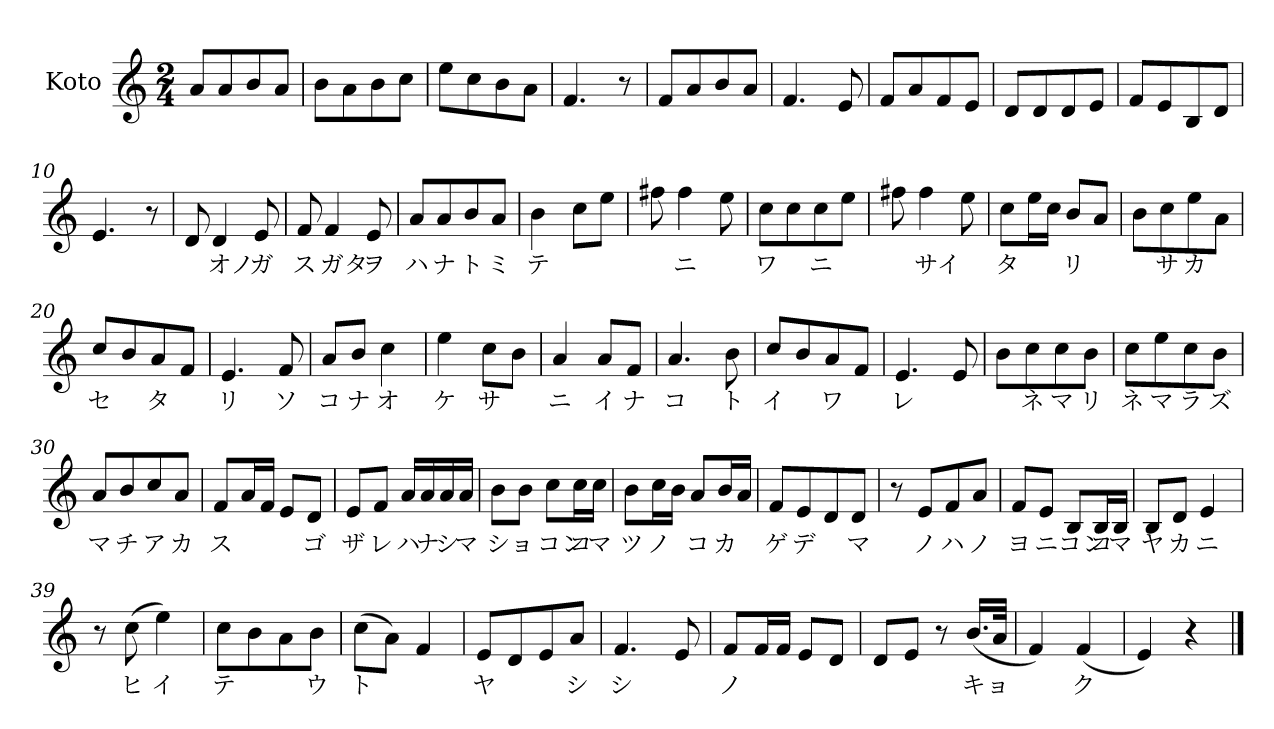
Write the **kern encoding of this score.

**kern	**text
*part1	*part1
*staff1	*staff1
*I"Koto	*
*clefG2	*
*k[]	*
*C:	*
*M2/4	*
=1	=1
8a/L	.
8a/	.
8b/	.
8a/J	.
=2	=2
8b\L	.
8a\	.
8b\	.
8cc\J	.
=3	=3
8ee\L	.
8cc\	.
8b\	.
8a\J	.
=4	=4
4.f/	.
8r	.
=5	=5
8f/L	.
8a/	.
8b/	.
8a/J	.
=6	=6
4.f/	.
8e/	.
!!LO:LB:g=z
=7	=7
8f/L	.
8a/	.
8f/	.
8e/J	.
=8	=8
8d/L	.
8d/	.
8d/	.
8e/J	.
=9	=9
8f/L	.
8e/	.
8B/	.
8d/J	.
=10	=10
4.e/	.
8r	.
=11	=11
8d/	.
4d/	オノ
8e/	ガ
=12	=12
8f/	ス
4f/	ガタ
8e/	ヲ
!!LO:LB:g=z
=13	=13
8a/L	ハ
8a/	ナ
8b/	ト
8a/J	ミ
=14	=14
4b\	テ
8cc\L	.
8ee\J	.
=15	=15
8ff#X\	.
4ff#\	ニ
8ee\	.
=16	=16
8cc\L	ワ
8cc\	.
8cc\	ニ
8ee\J	.
=17	=17
8ff#X\	.
4ff#\	サイ
8ee\	.
=18	=18
8cc\L	タ
16ee\L	.
16cc\JJ	.
8b/L	リ
8a/J	.
!!LO:LB:g=z
=19	=19
8b\L	.
8cc\	サ
8ee\	カ
8a\J	.
=20	=20
8cc/L	セ
8b/	.
8a/	タ
8f/J	.
=21	=21
4.e/	リ
8f/	ソ
=22	=22
8a/L	コ
8b/J	ナ
4cc\	オ
=23	=23
4ee\	ケ
8cc\L	サ
8b\J	.
=24	=24
4a/	ニ
8a/L	イ
8f/J	ナ
!!LO:LB:g=z
=25	=25
4.a/	コ
8b\	ト
=26	=26
8cc/L	イ
8b/	.
8a/	ワ
8f/J	.
=27	=27
4.e/	レ
8e/	.
=28	=28
8b\L	.
8cc\	ネ
8cc\	マ
8b\J	リ
=29	=29
8cc\L	ネ
8ee\	マ
8cc\	ラ
8b\J	ズ
=30	=30
8a/L	マ
8b/	チ
8cc/	ア
8a/J	カ
!!LO:LB:g=z
=31	=31
8f/L	ス
16a/L	.
16f/JJ	.
8e/L	.
8d/J	ゴ
=32	=32
8e/L	ザ
8f/J	レ
16a/LL	ハ
16a/	ナ
16a/	シ
16a/JJ	マ
=33	=33
8b\L	ショ
8b\J	.
8cc\L	コン
16cc\L	コ
16cc\JJ	マ
=34	=34
8b\L	ツ
16cc\L	ノ
16b\JJ	.
8a/L	コ
16b/L	カ
16a/JJ	.
=35	=35
8f/L	ゲ
8e/	デ
8d/	.
8d/J	マ
!!LO:LB:g=z
=36	=36
8r	.
8e/L	ノ
8f/	ハ
8a/J	ノ
=37	=37
8f/L	ヨ
8e/J	ニ
8B/L	コン
16B/L	コ
16B/JJ	マ
=38	=38
8B/L	ヤ
8d/J	カ
4e/	ニ
=39	=39
8r	.
(>8cc\	ヒ
4ee\)	イ
=40	=40
8cc\L	テ
8b\	.
8a\	.
8b\J	ウ
=41	=41
(>8cc\L	ト
8a\J)	.
4f/	.
!!LO:LB:g=z
=42	=42
8e/L	ヤ
8d/	.
8e/	.
8a/J	シ
=43	=43
4.f/	シ
8e/	.
=44	=44
8f/L	ノ
16f/L	.
16f/JJ	.
8e/L	.
8d/J	.
=45	=45
8d/L	.
8e/J	.
8r	.
(<16.b/LL	キョ
32a/JJk	.
=46	=46
4f/)	.
(<4f/	ク
=47	=47
4e/)	.
4r	.
==	==
*-	*-
